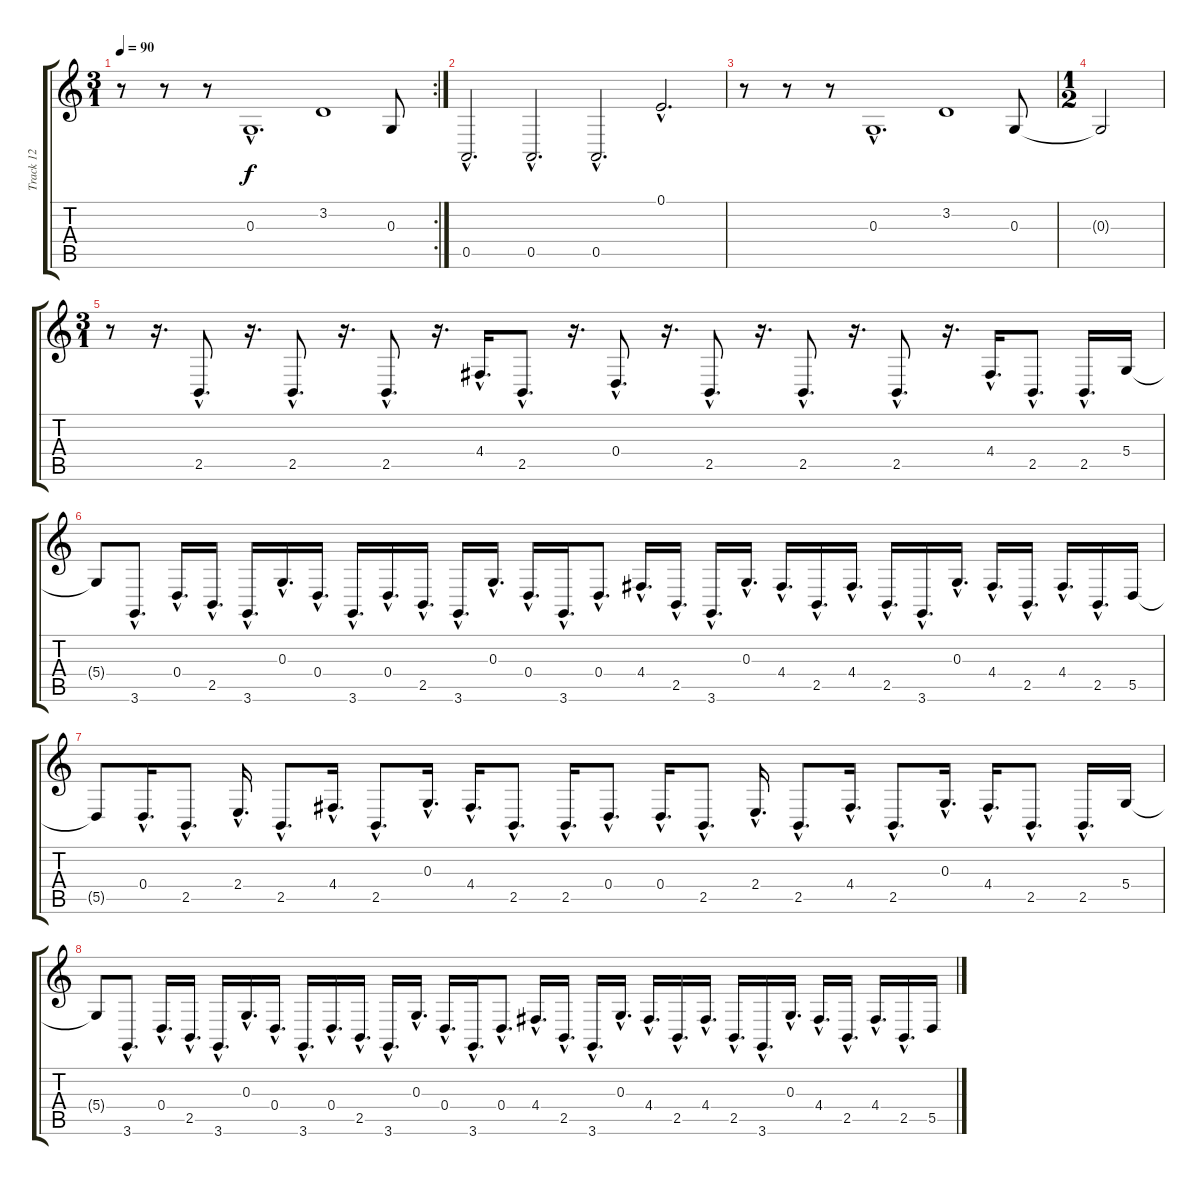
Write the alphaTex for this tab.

\track ("Track 12" "Track 12") {instrument acousticgrandpiano}
\staff {score tabs}
\tuning (E4 B3 G3 D3 A2 E2) {hide}
\rc 2
\ts (3 1)
\tempo 90
\clef g2
\ks c
r.8{dy f instrument acousticgrandpiano} r.8 r.8 0.3{hac}.1{d} 3.2.1 0.3.8 |
0.5{hac}.2{d} 0.5{hac}.2{d} 0.5{hac}.2{d} 0.1{hac}.2{d} |
r.8 r.8 r.8 0.3{hac}.1{d} 3.2.1 0.3.8 |
\ts (1 2)
0.3{t}.2 |
\ts (3 1)
r.8 r.16{d} 2.5{hac}.8{d} r.16{d} 2.5{hac}.8{d} r.16{d} 2.5{hac}.8{d} r.16{d} 4.4{hac}.16{d} 2.5{hac}.8{d} r.16{d} 0.4{hac}.8{d} r.16{d} 2.5{hac}.8{d} r.16{d} 2.5{hac}.8{d} r.16{d} 2.5{hac}.8{d} r.16{d} 4.4{hac}.16{d} 2.5{hac}.8{d} 2.5{hac}.16{d} 5.4.16 |
5.4{t}.8 3.6{hac}.8{d} 0.4{hac}.16{d} 2.5{hac}.16{d} 3.6{hac}.16{d} 0.3{hac}.16{d} 0.4{hac}.16{d} 3.6{hac}.16{d} 0.4{hac}.16{d} 2.5{hac}.16{d} 3.6{hac}.16{d} 0.3{hac}.16{d} 0.4{hac}.16{d} 3.6{hac}.16{d} 0.4{hac}.8{d} 4.4{hac}.16{d} 2.5{hac}.16{d} 3.6{hac}.16{d} 0.3{hac}.16{d} 4.4{hac}.16{d} 2.5{hac}.16{d} 4.4{hac}.16{d} 2.5{hac}.16{d} 3.6{hac}.16{d} 0.3{hac}.16{d} 4.4{hac}.16{d} 2.5{hac}.16{d} 4.4{hac}.16{d} 2.5{hac}.16{d} 5.5.16 |
5.5{t}.8 0.4{hac}.16{d} 2.5{hac}.8{d} 2.4{hac}.16{d} 2.5{hac}.8{d} 4.4{hac}.16{d} 2.5{hac}.8{d} 0.3{hac}.16{d} 4.4{hac}.16{d} 2.5{hac}.8{d} 2.5{hac}.16{d} 0.4{hac}.8{d} 0.4{hac}.16{d} 2.5{hac}.8{d} 2.4{hac}.16{d} 2.5{hac}.8{d} 4.4{hac}.16{d} 2.5{hac}.8{d} 0.3{hac}.16{d} 4.4{hac}.16{d} 2.5{hac}.8{d} 2.5{hac}.16{d} 5.4.16 |
5.4{t}.8 3.6{hac}.8{d} 0.4{hac}.16{d} 2.5{hac}.16{d} 3.6{hac}.16{d} 0.3{hac}.16{d} 0.4{hac}.16{d} 3.6{hac}.16{d} 0.4{hac}.16{d} 2.5{hac}.16{d} 3.6{hac}.16{d} 0.3{hac}.16{d} 0.4{hac}.16{d} 3.6{hac}.16{d} 0.4{hac}.8{d} 4.4{hac}.16{d} 2.5{hac}.16{d} 3.6{hac}.16{d} 0.3{hac}.16{d} 4.4{hac}.16{d} 2.5{hac}.16{d} 4.4{hac}.16{d} 2.5{hac}.16{d} 3.6{hac}.16{d} 0.3{hac}.16{d} 4.4{hac}.16{d} 2.5{hac}.16{d} 4.4{hac}.16{d} 2.5{hac}.16{d} 5.5.16
